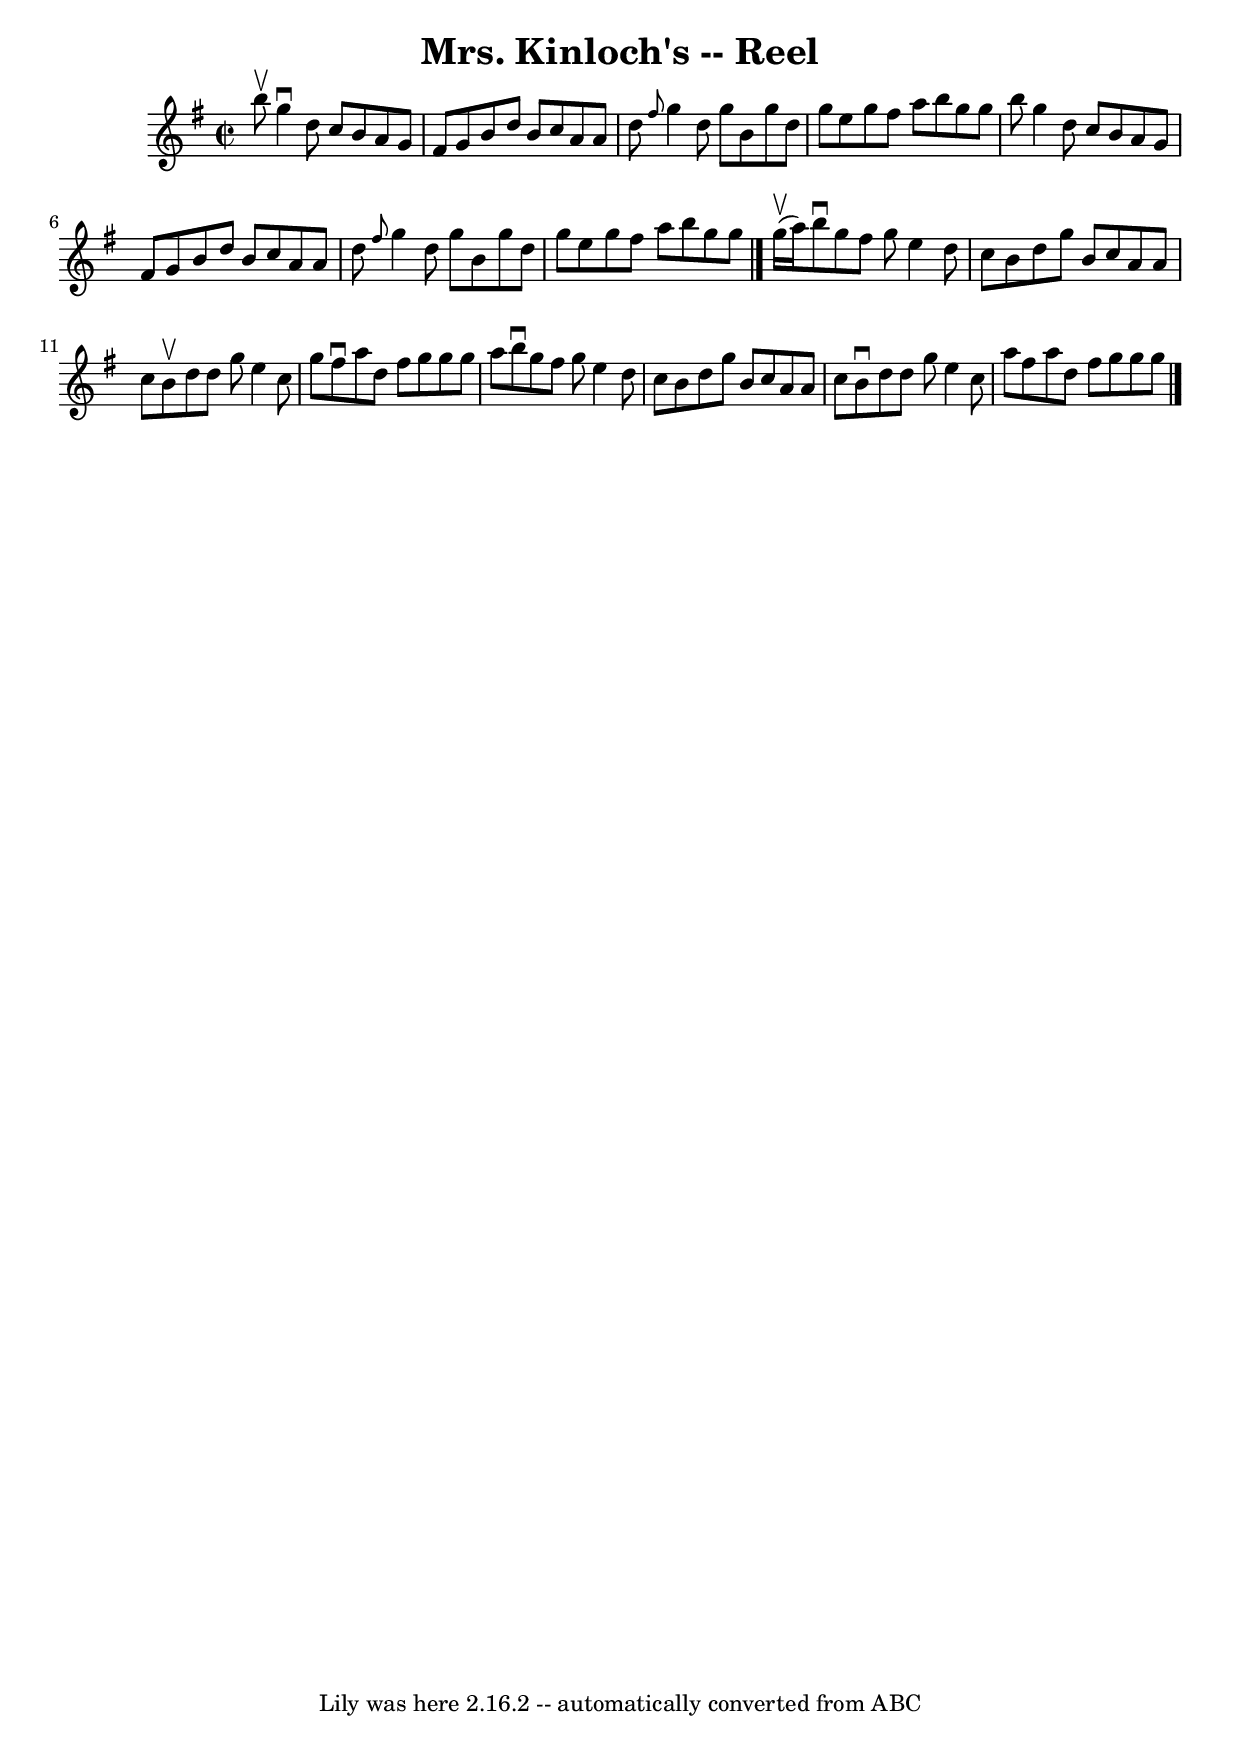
\version "2.16.2"
\include "Mammoth.ily"
\header {
  %% book = "Ryan's Mammoth Collection"
  crossRefNumber = "1"
  footnotes = "\\\\360"
  origin = "SCOTCH"
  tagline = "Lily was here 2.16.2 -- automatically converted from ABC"
  title = "Mrs. Kinloch's -- Reel"

}
voicedefault =  {


  \override Staff.TimeSignature #'style = #'C
  \time 2/2 
  \key g \major
  b''8^\upbow |
  g''4^\downbow d''8    
  c''8 b'8 a'8 g'8 fis'8    |
  g'8 b'8 d''8 b'8    
  c''8 a'8 a'8 d''8    |
  \grace { fis''8  
	 } g''4 d''8    
  g''8 b'8 g''8 d''8 g''8    |
  e''8 g''8 fis''8    
  a''8 b''8 g''8 g''8 b''8    |
  g''4 d''8 c''8    
  b'8 a'8 g'8 fis'8    |
  g'8 b'8 d''8 b'8 c''8    
  a'8 a'8 d''8    |
  \grace { fis''8  
	 } g''4 d''8 g''8    
  b'8 g''8 d''8 g''8    |
  e''8 g''8 fis''8 a''8    
  b''8 g''8 g''8  \bar "|." g''16^\upbow(a''16) |
  
  b''8^\downbow g''8 fis''8 g''8 e''4 d''8 c''8    |
  
  b'8 d''8 g''8 b'8 c''8 a'8 a'8 c''8    |
  b'8 
  ^\upbow d''8 d''8 g''8 e''4 c''8 g''8    |
  fis''8 
  ^\downbow a''8 d''8 fis''8 g''8 g''8 g''8 a''8    |
  
  b''8^\downbow g''8 fis''8 g''8 e''4 d''8 c''8    |
  
  b'8 d''8 g''8 b'8 c''8 a'8 a'8 c''8    |
  b'8 
  ^\downbow d''8 d''8 g''8 e''4 c''8 a''8    |
  fis''8   
  a''8 d''8 fis''8 g''8 g''8 g''8  \bar "|."   

}

\score{
  <<

    \context Staff="default"
    {
      \voicedefault 
      
    }

  >>
  \layout {
    
  }
  \midi {
  }

}
